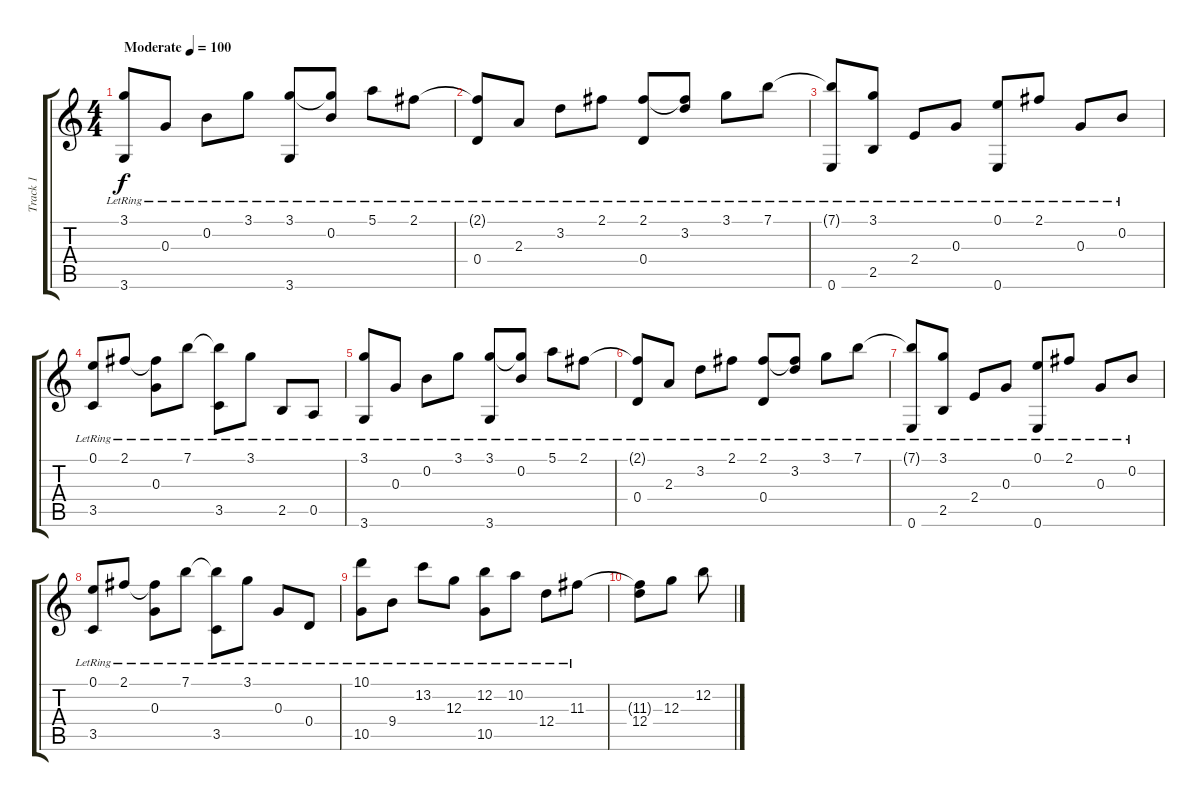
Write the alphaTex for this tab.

\track ("Track 1" "Track 1") {instrument acousticguitarnylon}
\staff {score tabs}
\tuning (E4 B3 G3 D3 A2 E2) {hide}
\ts (4 4)
\tempo (100 "Moderate")
\clef g2
\ks c
(3.1{lr} 3.6{lr}).8{dy f instrument acousticguitarnylon} 0.3{lr}.8 0.2{lr}.8 3.1{lr}.8 (3.1{lr} 3.6{lr}).8 (3.1{t} 0.2{lr}).8 5.1{lr}.8 2.1{lr}.8 |
(2.1{t} 0.4{lr}).8 2.3{lr}.8 3.2{lr}.8 2.1{lr}.8 (2.1{lr} 0.4{lr}).8 (2.1{t} 3.2{lr}).8 3.1{lr}.8 7.1{lr}.8 |
(7.1{t} 0.6{lr}).8 (3.1{lr} 2.5{lr}).8 2.4{lr}.8 0.3{lr}.8 (0.1{lr} 0.6{lr}).8 2.1{lr}.8 0.3{lr}.8 0.2{lr}.8 |
(0.1{lr} 3.5{lr}).8 2.1{lr}.8 (2.1{t} 0.3{lr}).8 7.1{lr}.8 (7.1{t} 3.5{lr}).8 3.1{lr}.8 2.5{lr}.8 0.5{lr}.8 |
(3.1{lr} 3.6{lr}).8 0.3{lr}.8 0.2{lr}.8 3.1{lr}.8 (3.1{lr} 3.6{lr}).8 (3.1{t} 0.2{lr}).8 5.1{lr}.8 2.1{lr}.8 |
(2.1{t} 0.4{lr}).8 2.3{lr}.8 3.2{lr}.8 2.1{lr}.8 (2.1{lr} 0.4{lr}).8 (2.1{t} 3.2{lr}).8 3.1{lr}.8 7.1{lr}.8 |
(7.1{t} 0.6{lr}).8 (3.1{lr} 2.5{lr}).8 2.4{lr}.8 0.3{lr}.8 (0.1{lr} 0.6{lr}).8 2.1{lr}.8 0.3{lr}.8 0.2{lr}.8 |
(0.1{lr} 3.5{lr}).8 2.1{lr}.8 (2.1{t} 0.3{lr}).8 7.1{lr}.8 (7.1{t} 3.5{lr}).8 3.1{lr}.8 0.3{lr}.8 0.4{lr}.8 |
(10.1{lr} 10.5{lr}).8 9.4{lr}.8 13.2{lr}.8 12.3{lr}.8 (12.2{lr} 10.5{lr}).8 10.2{lr}.8 12.4{lr}.8 11.3{lr}.8 |
(11.3{t} 12.4).8 12.3.8 12.2.8
